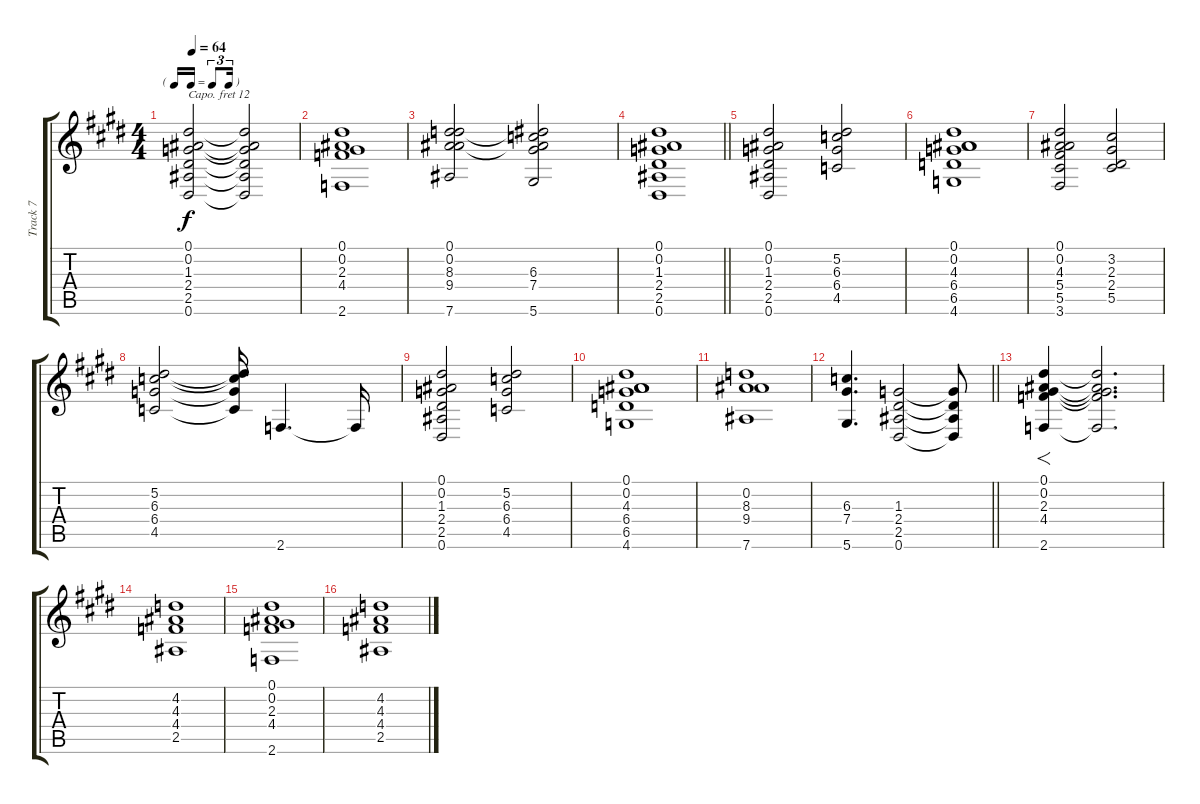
\track ("Track 7" "Track 7") {instrument stringensemble1}
\staff {score tabs}
\capo 12
\tuning (Eb4 Bb3 Gb3 Db3 Ab2 Eb2) {hide}
\ts (4 4)
\tf triplet16th
\tempo 64
\clef g2
\ks e
(0.1 0.2 1.3 2.4 2.5 0.6).2{dy f} (0.1{t} 0.2{t} 1.3{t} 2.4{t} 2.5{t} 0.6{t}).2 |
(0.1 0.2 2.3 4.4 2.6).1 |
(0.1 0.2 8.3 9.4 7.6).2 (0.1{t} 0.2{t} 6.3 7.4 5.6).2 |
\barLineRight lightlight
(0.1 0.2 1.3 2.4 2.5 0.6).1 |
(0.1 0.2 1.3 2.4 2.5 0.6).2 (5.2 6.3 6.4 4.5).2 |
(0.1 0.2 4.3 6.4 6.5 4.6).1 |
(0.1 0.2 4.3 5.4 5.5 3.6).2 (3.2 2.3 2.4 5.5).2 |
(5.2 6.3 6.4 4.5).2 (5.2{t} 6.3{t} 6.4{t} 4.5{t}).16 2.6.4{d} 2.6{t}.16 |
(0.1 0.2 1.3 2.4 2.5 0.6).2 (5.2 6.3 6.4 4.5).2 |
(0.1 0.2 4.3 6.4 6.5 4.6).1 |
(0.2 8.3 9.4 7.6).1 |
\barLineRight lightlight
(6.3 7.4 5.6).4{d} (1.3 2.4 2.5 0.6).2 (1.3{t} 2.4{t} 2.5{t} 0.6{t}).8 |
(0.1 0.2 2.3 4.4 2.6).4{f} (0.1{t} 0.2{t} 2.3{t} 4.4{t} 2.6{t}).2{d} |
(4.2 4.3 4.4 2.5).1 |
(0.1 0.2 2.3 4.4 2.6).1 |
(4.2 4.3 4.4 2.5).1
